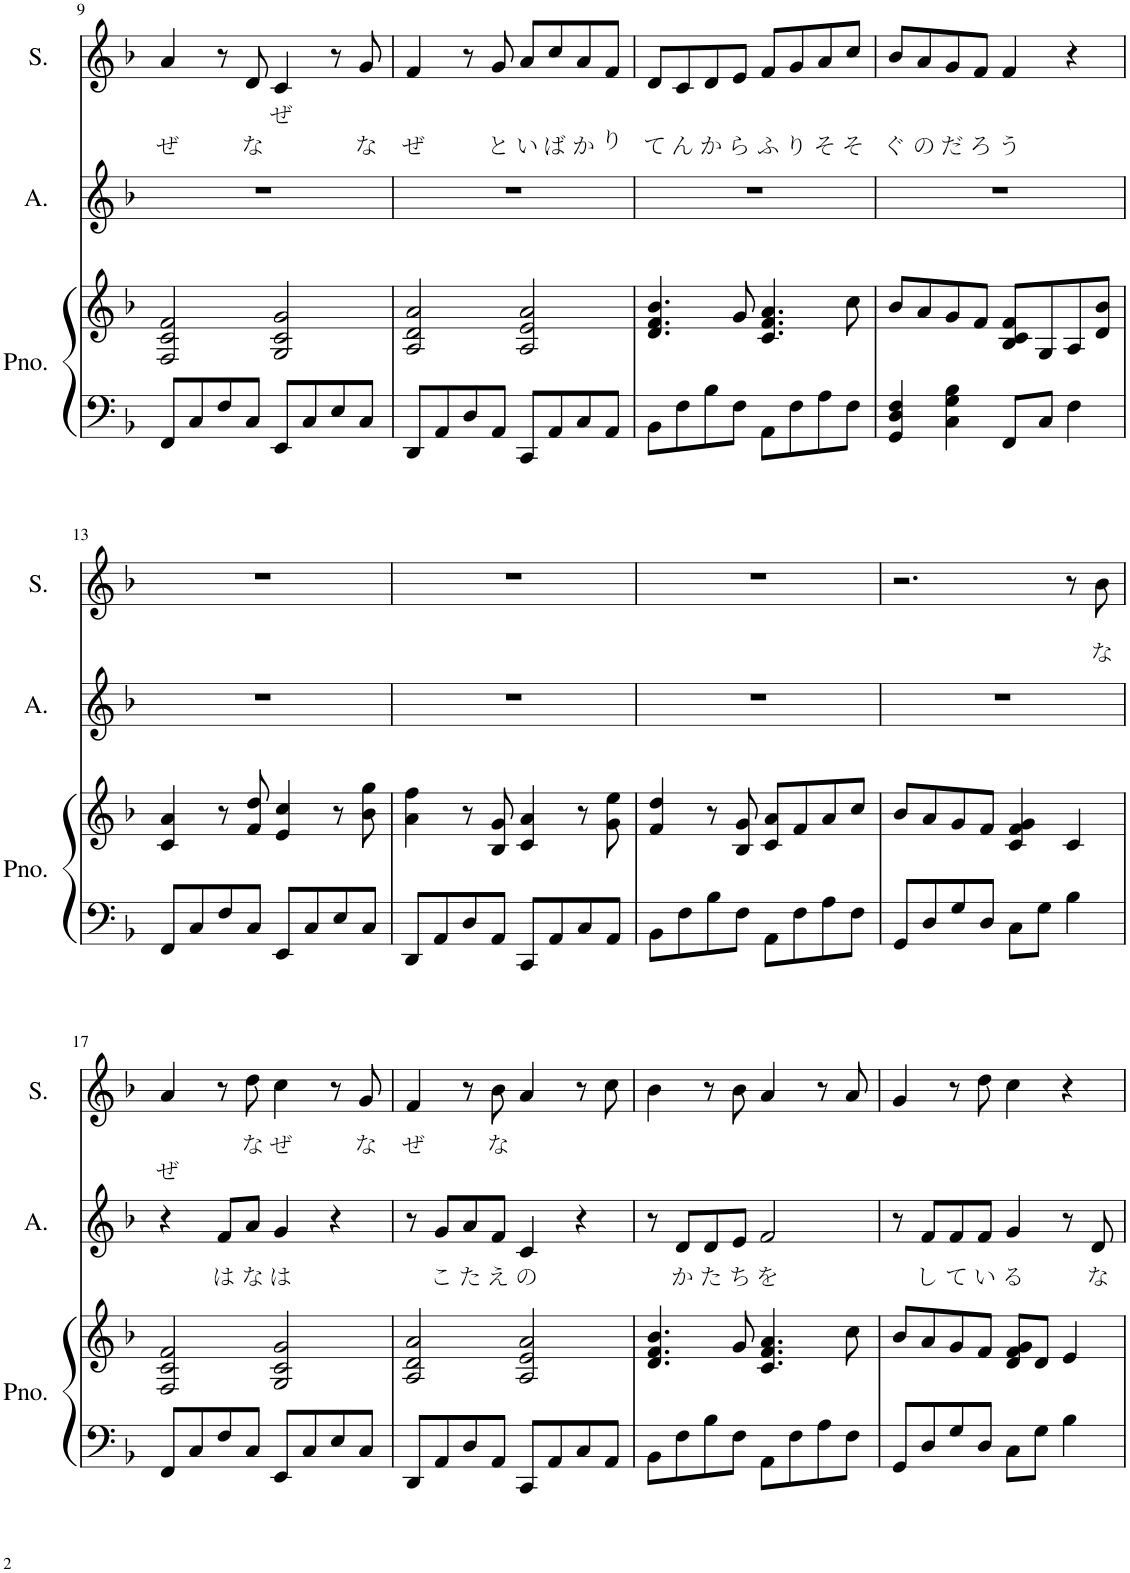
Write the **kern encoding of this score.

**kern	**kern	**kern	**text	**kern	**text	**text
*part3	*part3	*part2	*part2	*part1	*part1	*part1
*staff4	*staff3	*staff2	*staff2	*staff1	*staff1	*staff1
*I"Piano	*	*I"Alto	*	*I"Soprano	*	*
*I'Pno.	*	*I'A.	*	*I'S.	*	*
!!LO:PB:g=z
*clefF4	*clefG2	*clefG2	*	*clefG2	*	*
*k[b-]	*k[b-]	*k[b-]	*	*k[b-]	*	*
*M4/4	*M4/4	*M4/4	*	*M4/4	*	*
=9	=9	=9	=9	=9	=9	=9
!	!	!	!	!	!LO:LY:b	!
8FF/L	2F/ 2c/ 2f/	1r	.	4a/	ぜ	.
8C/	.	.	.	.	.	.
8F/	.	.	.	8r	.	.
!	!	!	!	!	!LO:LY:b	!
8C/J	.	.	.	8d/	な	.
!	!	!	!	!	!LO:LY:b	!
8EE/L	2G/ 2c/ 2g/	.	.	4c/	ぜ	.
8C/	.	.	.	.	.	.
8E/	.	.	.	8r	.	.
!	!	!	!	!	!LO:LY:b	!
8C/J	.	.	.	8g/	な	.
=10	=10	=10	=10	=10	=10	=10
!	!	!	!	!	!LO:LY:b	!
8DD/L	2A/ 2d/ 2a/	1r	.	4f/	ぜ	.
8AA/	.	.	.	.	.	.
8D/	.	.	.	8r	.	.
!	!	!	!	!	!LO:LY:b	!
8AA/J	.	.	.	8g/	と	.
!	!	!	!	!	!LO:LY:b	!
8CC/L	2A/ 2e/ 2a/	.	.	8a/L	い	.
!	!	!	!	!	!LO:LY:b	!
8AA/	.	.	.	8cc/	ば	.
!	!	!	!	!	!LO:LY:b	!
8C/	.	.	.	8a/	か	.
!	!	!	!	!	!	!LO:LY:b
8AA/J	.	.	.	8f/J	.	り
=11	=11	=11	=11	=11	=11	=11
!	!	!	!	!	!LO:LY:b	!
8BB-\L	4.d/ 4.f/ 4.b-/	1r	.	8d/L	て	.
!	!	!	!	!	!LO:LY:b	!
8F\	.	.	.	8c/	ん	.
!	!	!	!	!	!LO:LY:b	!
8B-\	.	.	.	8d/	か	.
!	!	!	!	!	!LO:LY:b	!
8F\J	8g/	.	.	8e/J	ら	.
!	!	!	!	!	!LO:LY:b	!
8AA\L	4.c/ 4.f/ 4.a/	.	.	8f/L	ふ	.
!	!	!	!	!	!LO:LY:b	!
8F\	.	.	.	8g/	り	.
!	!	!	!	!	!LO:LY:b	!
8A\	.	.	.	8a/	そ	.
!	!	!	!	!	!LO:LY:b	!
8F\J	8cc\	.	.	8cc/J	そ	.
=12	=12	=12	=12	=12	=12	=12
!	!	!	!	!	!LO:LY:b	!
4GG/ 4D/ 4F/	8b-/L	1r	.	8b-/L	ぐ	.
!	!	!	!	!	!LO:LY:b	!
.	8a/	.	.	8a/	の	.
!	!	!	!	!	!LO:LY:b	!
4C\ 4G\ 4B-\	8g/	.	.	8g/	だ	.
!	!	!	!	!	!LO:LY:b	!
.	8f/J	.	.	8f/J	ろ	.
!	!	!	!	!	!LO:LY:b	!
8FF/L	8B-/ 8c/ 8f/L	.	.	4f/	う	.
8C/J	8G/	.	.	.	.	.
4F\	8A/	.	.	4r	.	.
.	8d/ 8b-/J	.	.	.	.	.
!!LO:LB:g=z
=13	=13	=13	=13	=13	=13	=13
8FF/L	4c/ 4a/	1r	.	1r	.	.
8C/	.	.	.	.	.	.
8F/	8r	.	.	.	.	.
8C/J	8f/ 8dd/	.	.	.	.	.
8EE/L	4e/ 4cc/	.	.	.	.	.
8C/	.	.	.	.	.	.
8E/	8r	.	.	.	.	.
8C/J	8b-\ 8gg\	.	.	.	.	.
=14	=14	=14	=14	=14	=14	=14
8DD/L	4a\ 4ff\	1r	.	1r	.	.
8AA/	.	.	.	.	.	.
8D/	8r	.	.	.	.	.
8AA/J	8B-/ 8g/	.	.	.	.	.
8CC/L	4c/ 4a/	.	.	.	.	.
8AA/	.	.	.	.	.	.
8C/	8r	.	.	.	.	.
8AA/J	8g\ 8ee\	.	.	.	.	.
=15	=15	=15	=15	=15	=15	=15
8BB-\L	4f/ 4dd/	1r	.	1r	.	.
8F\	.	.	.	.	.	.
8B-\	8r	.	.	.	.	.
8F\J	8B-/ 8g/	.	.	.	.	.
8AA\L	8c/ 8a/L	.	.	.	.	.
8F\	8f/	.	.	.	.	.
8A\	8a/	.	.	.	.	.
8F\J	8cc/J	.	.	.	.	.
=16	=16	=16	=16	=16	=16	=16
8GG/L	8b-/L	1r	.	2.r	.	.
8D/	8a/	.	.	.	.	.
8G/	8g/	.	.	.	.	.
8D/J	8f/J	.	.	.	.	.
8C\L	4c/ 4f/ 4g/	.	.	.	.	.
8G\J	.	.	.	.	.	.
4B-\	4c/	.	.	8r	.	.
!	!	!	!	!	!	!LO:LY:b
.	.	.	.	8b-\	.	な
!!LO:LB:g=z
=17	=17	=17	=17	=17	=17	=17
!	!	!	!	!	!	!LO:LY:b
8FF/L	2F/ 2c/ 2f/	4r	.	4a/	.	ぜ
8C/	.	.	.	.	.	.
!	!	!	!LO:LY:b	!	!	!
8F/	.	8f/L	は	8r	.	.
!	!	!	!LO:LY:b	!	!LO:LY:b	!
8C/J	.	8a/J	な	8dd\	な	.
!	!	!	!LO:LY:b	!	!LO:LY:b	!
8EE/L	2G/ 2c/ 2g/	4g/	は	4cc\	ぜ	.
8C/	.	.	.	.	.	.
8E/	.	4r	.	8r	.	.
!	!	!	!	!	!LO:LY:b	!
8C/J	.	.	.	8g/	な	.
=18	=18	=18	=18	=18	=18	=18
!	!	!	!	!	!LO:LY:b	!
8DD/L	2A/ 2d/ 2a/	8r	.	4f/	ぜ	.
!	!	!	!LO:LY:b	!	!	!
8AA/	.	8g/L	こ	.	.	.
!	!	!	!LO:LY:b	!	!	!
8D/	.	8a/	た	8r	.	.
!	!	!	!LO:LY:b	!	!LO:LY:b	!
8AA/J	.	8f/J	え	8b-\	な	.
!	!	!	!LO:LY:b	!	!	!
8CC/L	2A/ 2e/ 2a/	4c/	の	4a/	.	.
8AA/	.	.	.	.	.	.
8C/	.	4r	.	8r	.	.
8AA/J	.	.	.	8cc\	.	.
=19	=19	=19	=19	=19	=19	=19
8BB-\L	4.d/ 4.f/ 4.b-/	8r	.	4b-\	.	.
!	!	!	!LO:LY:b	!	!	!
8F\	.	8d/L	か	.	.	.
!	!	!	!LO:LY:b	!	!	!
8B-\	.	8d/	た	8r	.	.
!	!	!	!LO:LY:b	!	!	!
8F\J	8g/	8e/J	ち	8b-\	.	.
!	!	!	!LO:LY:b	!	!	!
8AA\L	4.c/ 4.f/ 4.a/	2f/	を	4a/	.	.
8F\	.	.	.	.	.	.
8A\	.	.	.	8r	.	.
8F\J	8cc\	.	.	8a/	.	.
=20	=20	=20	=20	=20	=20	=20
8GG/L	8b-/L	8r	.	4g/	.	.
!	!	!	!LO:LY:b	!	!	!
8D/	8a/	8f/L	し	.	.	.
!	!	!	!LO:LY:b	!	!	!
8G/	8g/	8f/	て	8r	.	.
!	!	!	!LO:LY:b	!	!	!
8D/J	8f/J	8f/J	い	8dd\	.	.
!	!	!	!LO:LY:b	!	!	!
8C\L	8d/ 8f/ 8g/L	4g/	る	4cc\	.	.
8G\J	8d/J	.	.	.	.	.
4B-\	4e/	8r	.	4r	.	.
!	!	!	!LO:LY:b	!	!	!
.	.	8d/	な	.	.	.
=	=	=	=	=	=	=
*-	*-	*-	*-	*-	*-	*-
